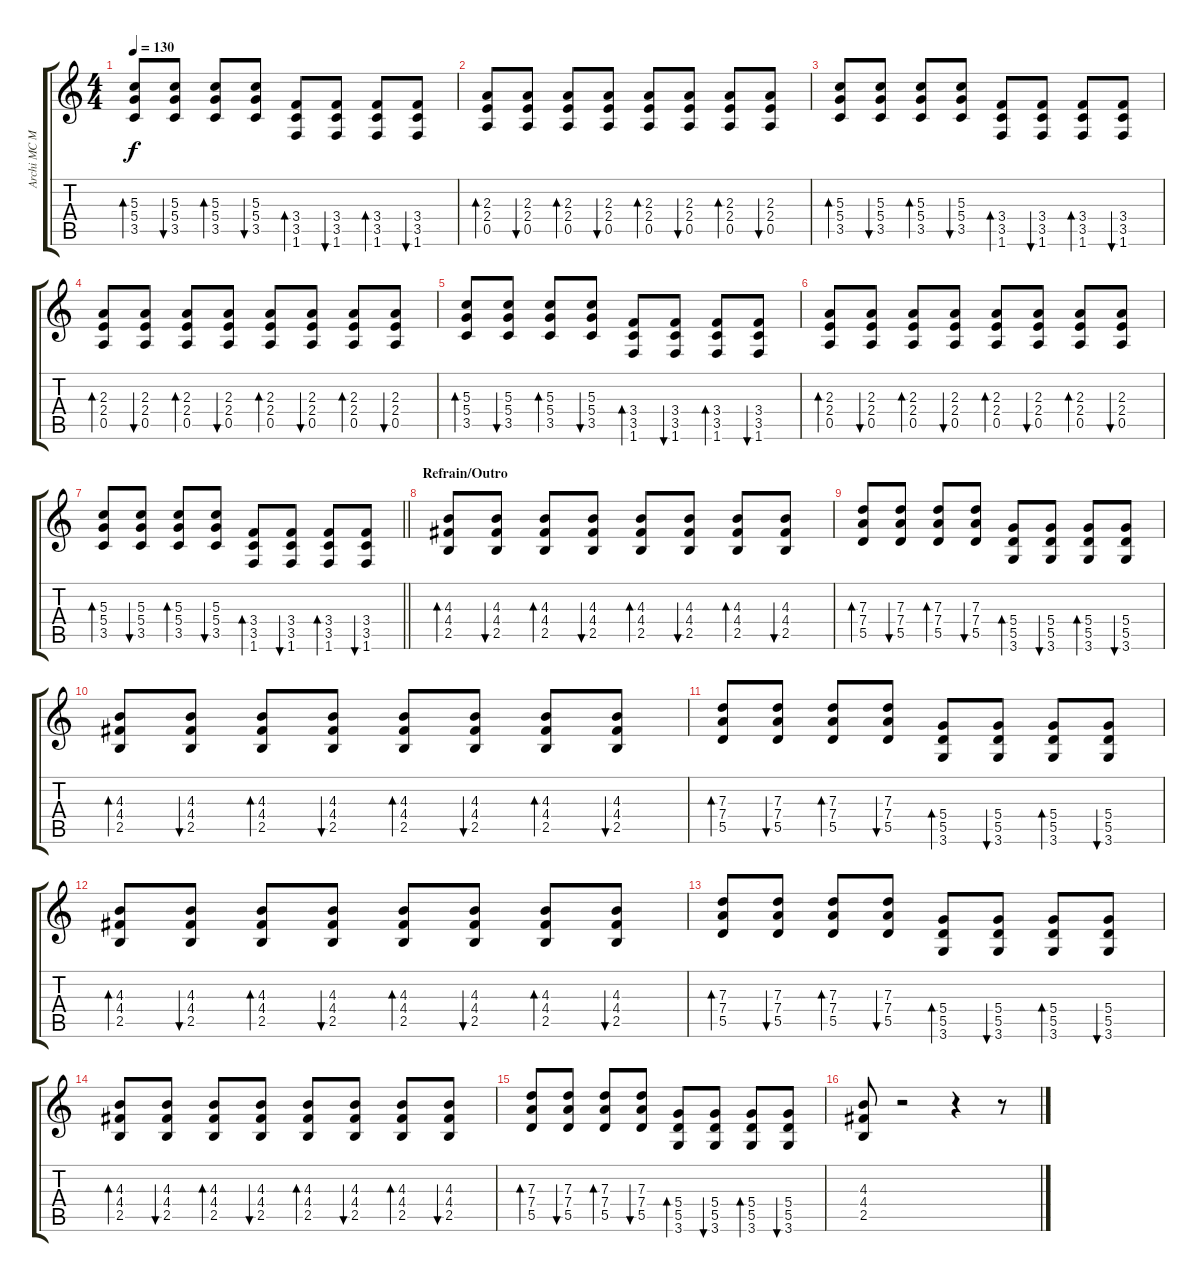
\track ("Archi MC Motherfucka Alert" "Archi MC M") {instrument overdrivenguitar}
\staff {score tabs}
\tuning (E4 B3 G3 D3 A2 E2) {hide}
\ts (4 4)
\tempo 130
\clef g2
\ks c
(5.3 5.4 3.5).8{bd 60 dy f} (5.3 5.4 3.5).8{bu 60} (5.3 5.4 3.5).8{bd 60} (5.3 5.4 3.5).8{bu 60} (3.4 3.5 1.6).8{bd 60} (3.4 3.5 1.6).8{bu 60} (3.4 3.5 1.6).8{bd 60} (3.4 3.5 1.6).8{bu 60} |
(2.3 2.4 0.5).8{bd 60} (2.3 2.4 0.5).8{bu 60} (2.3 2.4 0.5).8{bd 60} (2.3 2.4 0.5).8{bu 60} (2.3 2.4 0.5).8{bd 60} (2.3 2.4 0.5).8{bu 60} (2.3 2.4 0.5).8{bd 60} (2.3 2.4 0.5).8{bu 60} |
(5.3 5.4 3.5).8{bd 60} (5.3 5.4 3.5).8{bu 60} (5.3 5.4 3.5).8{bd 60} (5.3 5.4 3.5).8{bu 60} (3.4 3.5 1.6).8{bd 60} (3.4 3.5 1.6).8{bu 60} (3.4 3.5 1.6).8{bd 60} (3.4 3.5 1.6).8{bu 60} |
(2.3 2.4 0.5).8{bd 60} (2.3 2.4 0.5).8{bu 60} (2.3 2.4 0.5).8{bd 60} (2.3 2.4 0.5).8{bu 60} (2.3 2.4 0.5).8{bd 60} (2.3 2.4 0.5).8{bu 60} (2.3 2.4 0.5).8{bd 60} (2.3 2.4 0.5).8{bu 60} |
(5.3 5.4 3.5).8{bd 60} (5.3 5.4 3.5).8{bu 60} (5.3 5.4 3.5).8{bd 60} (5.3 5.4 3.5).8{bu 60} (3.4 3.5 1.6).8{bd 60} (3.4 3.5 1.6).8{bu 60} (3.4 3.5 1.6).8{bd 60} (3.4 3.5 1.6).8{bu 60} |
(2.3 2.4 0.5).8{bd 60} (2.3 2.4 0.5).8{bu 60} (2.3 2.4 0.5).8{bd 60} (2.3 2.4 0.5).8{bu 60} (2.3 2.4 0.5).8{bd 60} (2.3 2.4 0.5).8{bu 60} (2.3 2.4 0.5).8{bd 60} (2.3 2.4 0.5).8{bu 60} |
\barLineRight lightlight
(5.3 5.4 3.5).8{bd 60} (5.3 5.4 3.5).8{bu 60} (5.3 5.4 3.5).8{bd 60} (5.3 5.4 3.5).8{bu 60} (3.4 3.5 1.6).8{bd 60} (3.4 3.5 1.6).8{bu 60} (3.4 3.5 1.6).8{bd 60} (3.4 3.5 1.6).8{bu 60} |
\section ("" "Refrain/Outro")
(4.3 4.4 2.5).8{bd 60} (4.3 4.4 2.5).8{bu 60} (4.3 4.4 2.5).8{bd 60} (4.3 4.4 2.5).8{bu 60} (4.3 4.4 2.5).8{bd 60} (4.3 4.4 2.5).8{bu 60} (4.3 4.4 2.5).8{bd 60} (4.3 4.4 2.5).8{bu 60} |
(7.3 7.4 5.5).8{bd 60} (7.3 7.4 5.5).8{bu 60} (7.3 7.4 5.5).8{bd 60} (7.3 7.4 5.5).8{bu 60} (5.4 5.5 3.6).8{bd 60} (5.4 5.5 3.6).8{bu 60} (5.4 5.5 3.6).8{bd 60} (5.4 5.5 3.6).8{bu 60} |
(4.3 4.4 2.5).8{bd 60} (4.3 4.4 2.5).8{bu 60} (4.3 4.4 2.5).8{bd 60} (4.3 4.4 2.5).8{bu 60} (4.3 4.4 2.5).8{bd 60} (4.3 4.4 2.5).8{bu 60} (4.3 4.4 2.5).8{bd 60} (4.3 4.4 2.5).8{bu 60} |
(7.3 7.4 5.5).8{bd 60} (7.3 7.4 5.5).8{bu 60} (7.3 7.4 5.5).8{bd 60} (7.3 7.4 5.5).8{bu 60} (5.4 5.5 3.6).8{bd 60} (5.4 5.5 3.6).8{bu 60} (5.4 5.5 3.6).8{bd 60} (5.4 5.5 3.6).8{bu 60} |
(4.3 4.4 2.5).8{bd 60} (4.3 4.4 2.5).8{bu 60} (4.3 4.4 2.5).8{bd 60} (4.3 4.4 2.5).8{bu 60} (4.3 4.4 2.5).8{bd 60} (4.3 4.4 2.5).8{bu 60} (4.3 4.4 2.5).8{bd 60} (4.3 4.4 2.5).8{bu 60} |
(7.3 7.4 5.5).8{bd 60} (7.3 7.4 5.5).8{bu 60} (7.3 7.4 5.5).8{bd 60} (7.3 7.4 5.5).8{bu 60} (5.4 5.5 3.6).8{bd 60} (5.4 5.5 3.6).8{bu 60} (5.4 5.5 3.6).8{bd 60} (5.4 5.5 3.6).8{bu 60} |
(4.3 4.4 2.5).8{bd 60} (4.3 4.4 2.5).8{bu 60} (4.3 4.4 2.5).8{bd 60} (4.3 4.4 2.5).8{bu 60} (4.3 4.4 2.5).8{bd 60} (4.3 4.4 2.5).8{bu 60} (4.3 4.4 2.5).8{bd 60} (4.3 4.4 2.5).8{bu 60} |
(7.3 7.4 5.5).8{bd 60} (7.3 7.4 5.5).8{bu 60} (7.3 7.4 5.5).8{bd 60} (7.3 7.4 5.5).8{bu 60} (5.4 5.5 3.6).8{bd 60} (5.4 5.5 3.6).8{bu 60} (5.4 5.5 3.6).8{bd 60} (5.4 5.5 3.6).8{bu 60} |
(4.3 4.4 2.5).8 r.2 r.4 r.8
